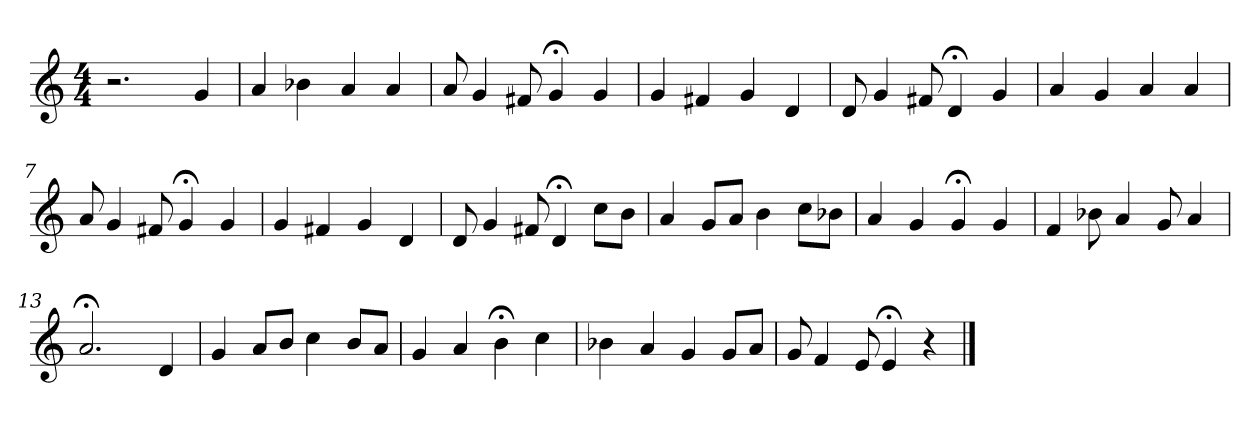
**kern
*part1
*staff1
*clefG2
*k[]
*C:
*M4/4
=1
2.r
4g
=2
4a
4b-X
4a
4a
=3
8a
4g
8f#X
4g;<
4g
=4
4g
4f#X
4g
4d
=5
8d
4g
8f#X
4d;<
4g
=6
4a
4g
4a
4a
=7
8a
4g
8f#X
4g;<
4g
=8
4g
4f#X
4g
4d
=9
8d
4g
8f#X
4d;<
8cc\L
8b\J
=10
4a
8g/L
8a/J
4b
8cc\L
8b-X\J
=11
4a
4g
4g;<
4g
=12
4f
8b-X
4a
8g
4a
=13
2.a;<
4d
=14
4g
8a/L
8b/J
4cc
8b/L
8a/J
=15
4g
4a
4b;<
4cc
=16
4b-X
4a
4g
8g/L
8a/J
=17
8g
4f
8e
4e;<
4r
==
*-
